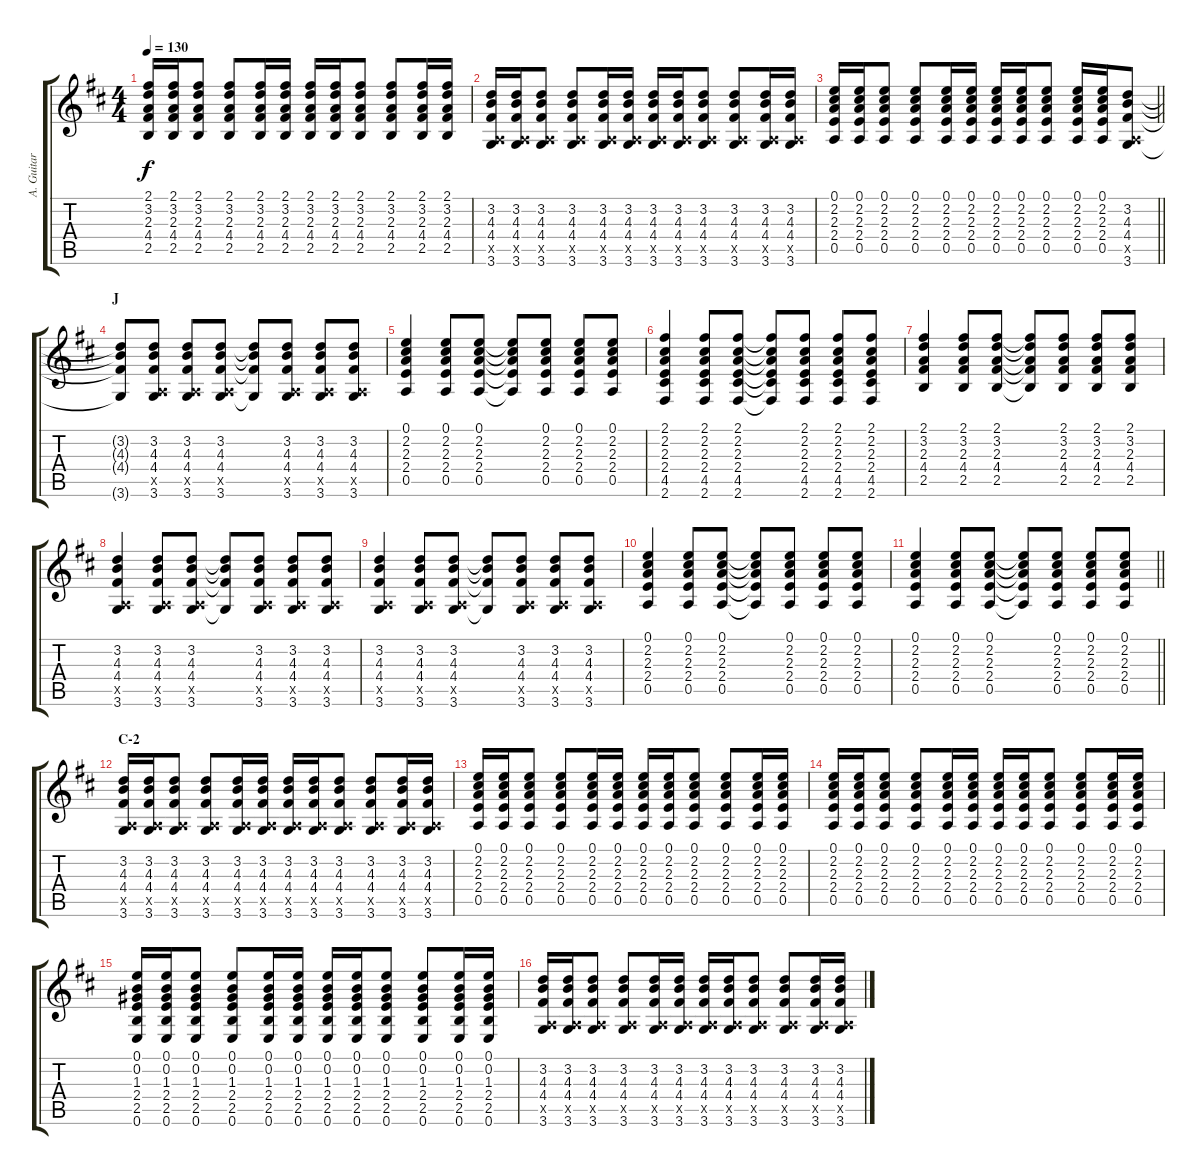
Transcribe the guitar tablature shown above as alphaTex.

\track ("A. Guitar III" "A. Guitar ") {instrument acousticguitarsteel}
\staff {score tabs}
\tuning (E4 B3 G3 D3 A2 E2) {hide}
\ts (4 4)
\tempo 130
\clef g2
\ks d
(2.1 3.2 2.3 4.4 2.5).16{dy f} (2.1 3.2 2.3 4.4 2.5).16 (2.1 3.2 2.3 4.4 2.5).8 (2.1 3.2 2.3 4.4 2.5).8 (2.1 3.2 2.3 4.4 2.5).16 (2.1 3.2 2.3 4.4 2.5).16 (2.1 3.2 2.3 4.4 2.5).16 (2.1 3.2 2.3 4.4 2.5).16 (2.1 3.2 2.3 4.4 2.5).8 (2.1 3.2 2.3 4.4 2.5).8 (2.1 3.2 2.3 4.4 2.5).16 (2.1 3.2 2.3 4.4 2.5).16 |
(3.2 4.3 4.4 0.5{x} 3.6).16 (3.2 4.3 4.4 0.5{x} 3.6).16 (3.2 4.3 4.4 0.5{x} 3.6).8 (3.2 4.3 4.4 0.5{x} 3.6).8 (3.2 4.3 4.4 0.5{x} 3.6).16 (3.2 4.3 4.4 0.5{x} 3.6).16 (3.2 4.3 4.4 0.5{x} 3.6).16 (3.2 4.3 4.4 0.5{x} 3.6).16 (3.2 4.3 4.4 0.5{x} 3.6).8 (3.2 4.3 4.4 0.5{x} 3.6).8 (3.2 4.3 4.4 0.5{x} 3.6).16 (3.2 4.3 4.4 0.5{x} 3.6).16 |
\barLineRight lightlight
(0.1 2.2 2.3 2.4 0.5).16 (0.1 2.2 2.3 2.4 0.5).16 (0.1 2.2 2.3 2.4 0.5).8 (0.1 2.2 2.3 2.4 0.5).8 (0.1 2.2 2.3 2.4 0.5).16 (0.1 2.2 2.3 2.4 0.5).16 (0.1 2.2 2.3 2.4 0.5).16 (0.1 2.2 2.3 2.4 0.5).16 (0.1 2.2 2.3 2.4 0.5).8 (0.1 2.2 2.3 2.4 0.5).16 (0.1 2.2 2.3 2.4 0.5).16 (3.2 4.3 4.4 0.5{x} 3.6).8 |
\section ("" "J")
(3.2{t} 4.3{t} 4.4{t} 3.6{t}).8 (3.2 4.3 4.4 0.5{x} 3.6).8 (3.2 4.3 4.4 0.5{x} 3.6).8 (3.2 4.3 4.4 0.5{x} 3.6).8 (3.2{t} 4.3{t} 4.4{t} 3.6{t}).8 (3.2 4.3 4.4 0.5{x} 3.6).8 (3.2 4.3 4.4 0.5{x} 3.6).8 (3.2 4.3 4.4 0.5{x} 3.6).8 |
(0.1 2.2 2.3 2.4 0.5).4 (0.1 2.2 2.3 2.4 0.5).8 (0.1 2.2 2.3 2.4 0.5).8 (0.1{t} 2.2{t} 2.3{t} 2.4{t} 0.5{t}).8 (0.1 2.2 2.3 2.4 0.5).8 (0.1 2.2 2.3 2.4 0.5).8 (0.1 2.2 2.3 2.4 0.5).8 |
(2.1 2.2 2.3 2.4 4.5 2.6).4 (2.1 2.2 2.3 2.4 4.5 2.6).8 (2.1 2.2 2.3 2.4 4.5 2.6).8 (2.1{t} 2.2{t} 2.3{t} 2.4{t} 4.5{t} 2.6{t}).8 (2.1 2.2 2.3 2.4 4.5 2.6).8 (2.1 2.2 2.3 2.4 4.5 2.6).8 (2.1 2.2 2.3 2.4 4.5 2.6).8 |
(2.1 3.2 2.3 4.4 2.5).4 (2.1 3.2 2.3 4.4 2.5).8 (2.1 3.2 2.3 4.4 2.5).8 (2.1{t} 3.2{t} 2.3{t} 4.4{t} 2.5{t}).8 (2.1 3.2 2.3 4.4 2.5).8 (2.1 3.2 2.3 4.4 2.5).8 (2.1 3.2 2.3 4.4 2.5).8 |
(3.2 4.3 4.4 0.5{x} 3.6).4 (3.2 4.3 4.4 0.5{x} 3.6).8 (3.2 4.3 4.4 0.5{x} 3.6).8 (3.2{t} 4.3{t} 4.4{t} 3.6{t}).8 (3.2 4.3 4.4 0.5{x} 3.6).8 (3.2 4.3 4.4 0.5{x} 3.6).8 (3.2 4.3 4.4 0.5{x} 3.6).8 |
(3.2 4.3 4.4 0.5{x} 3.6).4 (3.2 4.3 4.4 0.5{x} 3.6).8 (3.2 4.3 4.4 0.5{x} 3.6).8 (3.2{t} 4.3{t} 4.4{t} 3.6{t}).8 (3.2 4.3 4.4 0.5{x} 3.6).8 (3.2 4.3 4.4 0.5{x} 3.6).8 (3.2 4.3 4.4 0.5{x} 3.6).8 |
(0.1 2.2 2.3 2.4 0.5).4 (0.1 2.2 2.3 2.4 0.5).8 (0.1 2.2 2.3 2.4 0.5).8 (0.1{t} 2.2{t} 2.3{t} 2.4{t} 0.5{t}).8 (0.1 2.2 2.3 2.4 0.5).8 (0.1 2.2 2.3 2.4 0.5).8 (0.1 2.2 2.3 2.4 0.5).8 |
\barLineRight lightlight
(0.1 2.2 2.3 2.4 0.5).4 (0.1 2.2 2.3 2.4 0.5).8 (0.1 2.2 2.3 2.4 0.5).8 (0.1{t} 2.2{t} 2.3{t} 2.4{t} 0.5{t}).8 (0.1 2.2 2.3 2.4 0.5).8 (0.1 2.2 2.3 2.4 0.5).8 (0.1 2.2 2.3 2.4 0.5).8 |
\section ("" "C-2")
(3.2 4.3 4.4 0.5{x} 3.6).16 (3.2 4.3 4.4 0.5{x} 3.6).16 (3.2 4.3 4.4 0.5{x} 3.6).8 (3.2 4.3 4.4 0.5{x} 3.6).8 (3.2 4.3 4.4 0.5{x} 3.6).16 (3.2 4.3 4.4 0.5{x} 3.6).16 (3.2 4.3 4.4 0.5{x} 3.6).16 (3.2 4.3 4.4 0.5{x} 3.6).16 (3.2 4.3 4.4 0.5{x} 3.6).8 (3.2 4.3 4.4 0.5{x} 3.6).8 (3.2 4.3 4.4 0.5{x} 3.6).16 (3.2 4.3 4.4 0.5{x} 3.6).16 |
(0.1 2.2 2.3 2.4 0.5).16 (0.1 2.2 2.3 2.4 0.5).16 (0.1 2.2 2.3 2.4 0.5).8 (0.1 2.2 2.3 2.4 0.5).8 (0.1 2.2 2.3 2.4 0.5).16 (0.1 2.2 2.3 2.4 0.5).16 (0.1 2.2 2.3 2.4 0.5).16 (0.1 2.2 2.3 2.4 0.5).16 (0.1 2.2 2.3 2.4 0.5).8 (0.1 2.2 2.3 2.4 0.5).8 (0.1 2.2 2.3 2.4 0.5).16 (0.1 2.2 2.3 2.4 0.5).16 |
(0.1 2.2 2.3 2.4 0.5).16 (0.1 2.2 2.3 2.4 0.5).16 (0.1 2.2 2.3 2.4 0.5).8 (0.1 2.2 2.3 2.4 0.5).8 (0.1 2.2 2.3 2.4 0.5).16 (0.1 2.2 2.3 2.4 0.5).16 (0.1 2.2 2.3 2.4 0.5).16 (0.1 2.2 2.3 2.4 0.5).16 (0.1 2.2 2.3 2.4 0.5).8 (0.1 2.2 2.3 2.4 0.5).8 (0.1 2.2 2.3 2.4 0.5).16 (0.1 2.2 2.3 2.4 0.5).16 |
(0.1 0.2 1.3 2.4 2.5 0.6).16 (0.1 0.2 1.3 2.4 2.5 0.6).16 (0.1 0.2 1.3 2.4 2.5 0.6).8 (0.1 0.2 1.3 2.4 2.5 0.6).8 (0.1 0.2 1.3 2.4 2.5 0.6).16 (0.1 0.2 1.3 2.4 2.5 0.6).16 (0.1 0.2 1.3 2.4 2.5 0.6).16 (0.1 0.2 1.3 2.4 2.5 0.6).16 (0.1 0.2 1.3 2.4 2.5 0.6).8 (0.1 0.2 1.3 2.4 2.5 0.6).8 (0.1 0.2 1.3 2.4 2.5 0.6).16 (0.1 0.2 1.3 2.4 2.5 0.6).16 |
(3.2 4.3 4.4 0.5{x} 3.6).16 (3.2 4.3 4.4 0.5{x} 3.6).16 (3.2 4.3 4.4 0.5{x} 3.6).8 (3.2 4.3 4.4 0.5{x} 3.6).8 (3.2 4.3 4.4 0.5{x} 3.6).16 (3.2 4.3 4.4 0.5{x} 3.6).16 (3.2 4.3 4.4 0.5{x} 3.6).16 (3.2 4.3 4.4 0.5{x} 3.6).16 (3.2 4.3 4.4 0.5{x} 3.6).8 (3.2 4.3 4.4 0.5{x} 3.6).8 (3.2 4.3 4.4 0.5{x} 3.6).16 (3.2 4.3 4.4 0.5{x} 3.6).16
